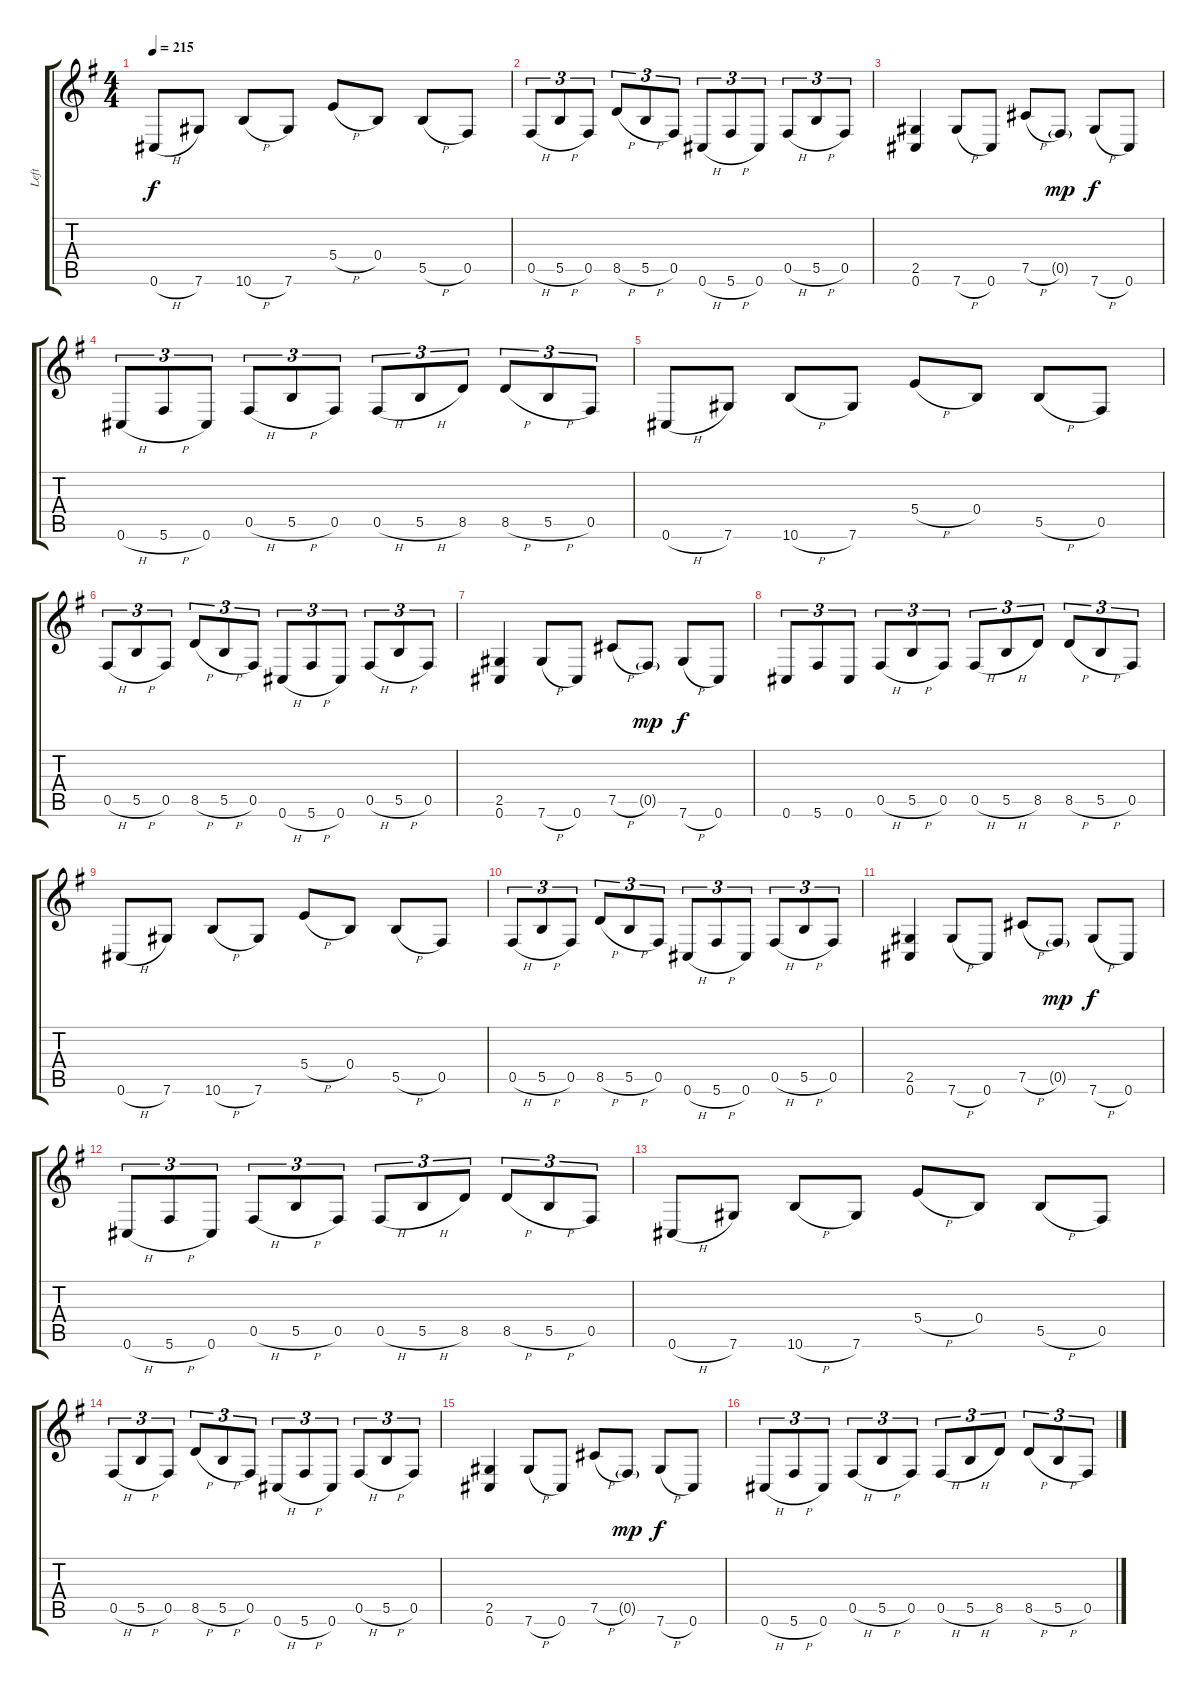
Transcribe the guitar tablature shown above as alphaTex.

\track ("Left" "Left") {instrument distortionguitar}
\staff {score tabs}
\tuning (Db4 Ab3 E3 B2 Gb2 Db2) {hide}
\ts (4 4)
\tempo 215
\clef g2
\ks eminor
0.6{h}.8{dy f} 7.6.8 10.6{h}.8 7.6.8 5.4{h}.8 0.4.8 5.5{h}.8 0.5.8 |
0.5{h}.8{tu (3 2)} 5.5{h}.8{tu (3 2)} 0.5.8{tu (3 2)} 8.5{h}.8{tu (3 2)} 5.5{h}.8{tu (3 2)} 0.5.8{tu (3 2)} 0.6{h}.8{tu (3 2)} 5.6{h}.8{tu (3 2)} 0.6.8{tu (3 2)} 0.5{h}.8{tu (3 2)} 5.5{h}.8{tu (3 2)} 0.5.8{tu (3 2)} |
(2.5 0.6).4 7.6{h}.8 0.6.8 7.5{h}.8 0.5{g}.8{dy mp} 7.6{h}.8{dy f} 0.6.8 |
0.6{h}.8{tu (3 2)} 5.6{h}.8{tu (3 2)} 0.6.8{tu (3 2)} 0.5{h}.8{tu (3 2)} 5.5{h}.8{tu (3 2)} 0.5.8{tu (3 2)} 0.5{h}.8{tu (3 2)} 5.5{h}.8{tu (3 2)} 8.5.8{tu (3 2)} 8.5{h}.8{tu (3 2)} 5.5{h}.8{tu (3 2)} 0.5.8{tu (3 2)} |
0.6{h}.8 7.6.8 10.6{h}.8 7.6.8 5.4{h}.8 0.4.8 5.5{h}.8 0.5.8 |
0.5{h}.8{tu (3 2)} 5.5{h}.8{tu (3 2)} 0.5.8{tu (3 2)} 8.5{h}.8{tu (3 2)} 5.5{h}.8{tu (3 2)} 0.5.8{tu (3 2)} 0.6{h}.8{tu (3 2)} 5.6{h}.8{tu (3 2)} 0.6.8{tu (3 2)} 0.5{h}.8{tu (3 2)} 5.5{h}.8{tu (3 2)} 0.5.8{tu (3 2)} |
(2.5 0.6).4 7.6{h}.8 0.6.8 7.5{h}.8 0.5{g}.8{dy mp} 7.6{h}.8{dy f} 0.6.8 |
0.6.8{tu (3 2)} 5.6.8{tu (3 2)} 0.6.8{tu (3 2)} 0.5{h}.8{tu (3 2)} 5.5{h}.8{tu (3 2)} 0.5.8{tu (3 2)} 0.5{h}.8{tu (3 2)} 5.5{h}.8{tu (3 2)} 8.5.8{tu (3 2)} 8.5{h}.8{tu (3 2)} 5.5{h}.8{tu (3 2)} 0.5.8{tu (3 2)} |
0.6{h}.8 7.6.8 10.6{h}.8 7.6.8 5.4{h}.8 0.4.8 5.5{h}.8 0.5.8 |
0.5{h}.8{tu (3 2)} 5.5{h}.8{tu (3 2)} 0.5.8{tu (3 2)} 8.5{h}.8{tu (3 2)} 5.5{h}.8{tu (3 2)} 0.5.8{tu (3 2)} 0.6{h}.8{tu (3 2)} 5.6{h}.8{tu (3 2)} 0.6.8{tu (3 2)} 0.5{h}.8{tu (3 2)} 5.5{h}.8{tu (3 2)} 0.5.8{tu (3 2)} |
(2.5 0.6).4 7.6{h}.8 0.6.8 7.5{h}.8 0.5{g}.8{dy mp} 7.6{h}.8{dy f} 0.6.8 |
0.6{h}.8{tu (3 2)} 5.6{h}.8{tu (3 2)} 0.6.8{tu (3 2)} 0.5{h}.8{tu (3 2)} 5.5{h}.8{tu (3 2)} 0.5.8{tu (3 2)} 0.5{h}.8{tu (3 2)} 5.5{h}.8{tu (3 2)} 8.5.8{tu (3 2)} 8.5{h}.8{tu (3 2)} 5.5{h}.8{tu (3 2)} 0.5.8{tu (3 2)} |
0.6{h}.8 7.6.8 10.6{h}.8 7.6.8 5.4{h}.8 0.4.8 5.5{h}.8 0.5.8 |
0.5{h}.8{tu (3 2)} 5.5{h}.8{tu (3 2)} 0.5.8{tu (3 2)} 8.5{h}.8{tu (3 2)} 5.5{h}.8{tu (3 2)} 0.5.8{tu (3 2)} 0.6{h}.8{tu (3 2)} 5.6{h}.8{tu (3 2)} 0.6.8{tu (3 2)} 0.5{h}.8{tu (3 2)} 5.5{h}.8{tu (3 2)} 0.5.8{tu (3 2)} |
(2.5 0.6).4 7.6{h}.8 0.6.8 7.5{h}.8 0.5{g}.8{dy mp} 7.6{h}.8{dy f} 0.6.8 |
0.6{h}.8{tu (3 2)} 5.6{h}.8{tu (3 2)} 0.6.8{tu (3 2)} 0.5{h}.8{tu (3 2)} 5.5{h}.8{tu (3 2)} 0.5.8{tu (3 2)} 0.5{h}.8{tu (3 2)} 5.5{h}.8{tu (3 2)} 8.5.8{tu (3 2)} 8.5{h}.8{tu (3 2)} 5.5{h}.8{tu (3 2)} 0.5.8{tu (3 2)}
